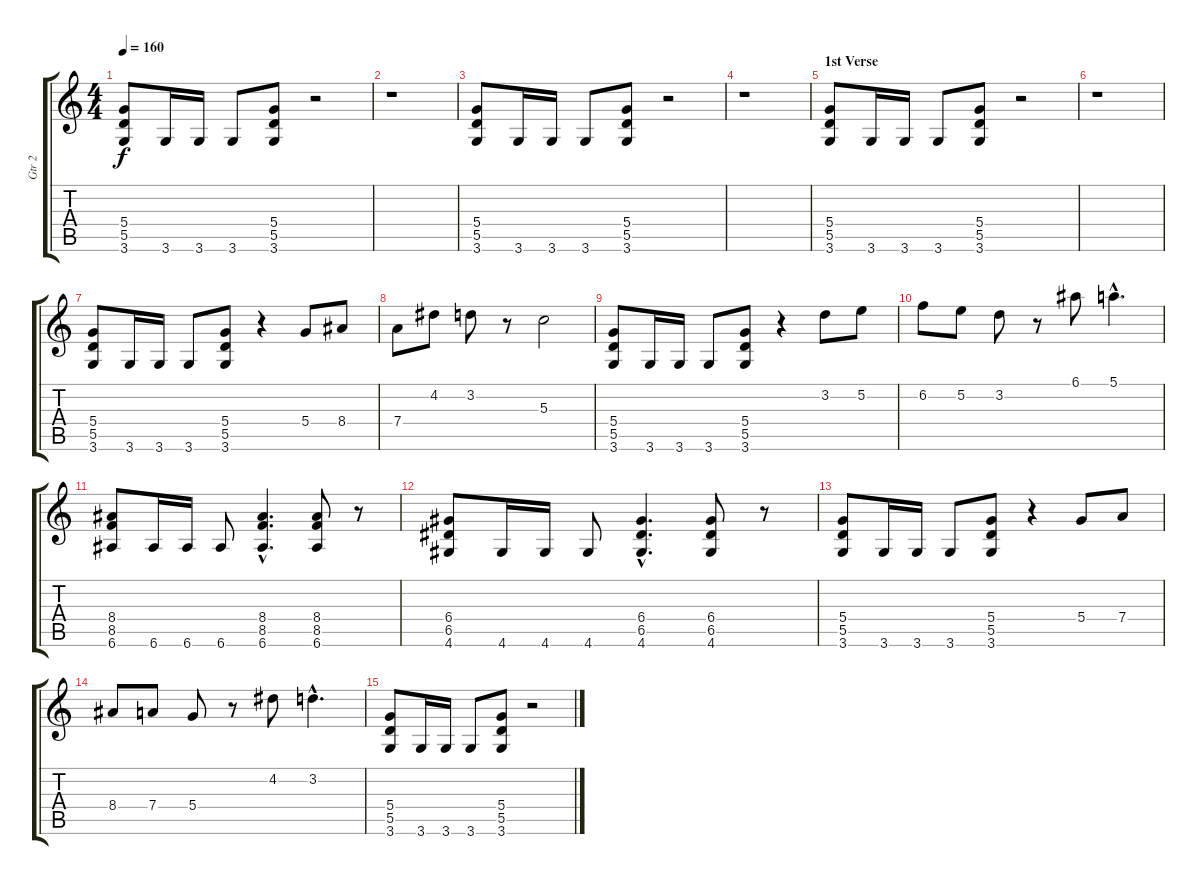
\track ("Gtr 2" "Gtr 2") {instrument distortionguitar}
\staff {score tabs}
\tuning (E4 B3 G3 D3 A2 E2) {hide}
\ts (4 4)
\tempo 160
\clef g2
\ks c
(5.4 5.5 3.6).8{dy f} 3.6.16 3.6.16 3.6.8 (5.4 5.5 3.6).8 r.2 |
r.1 |
(5.4 5.5 3.6).8 3.6.16 3.6.16 3.6.8 (5.4 5.5 3.6).8 r.2 |
r.1 |
\section ("" "1st Verse")
(5.4 5.5 3.6).8 3.6.16 3.6.16 3.6.8 (5.4 5.5 3.6).8 r.2 |
r.1 |
(5.4 5.5 3.6).8 3.6.16 3.6.16 3.6.8 (5.4 5.5 3.6).8 r.4 5.4.8 8.4.8 |
7.4.8 4.2.8 3.2.8 r.8 5.3.2 |
(5.4 5.5 3.6).8 3.6.16 3.6.16 3.6.8 (5.4 5.5 3.6).8 r.4 3.2.8 5.2.8 |
6.2.8 5.2.8 3.2.8 r.8 6.1.8 5.1{hac}.4{d} |
(8.4 8.5 6.6).8 6.6.16 6.6.16 6.6.8 (8.4{hac} 8.5{hac} 6.6{hac}).4{d} (8.4 8.5 6.6).8 r.8 |
(6.4 6.5 4.6).8 4.6.16 4.6.16 4.6.8 (6.4{hac} 6.5{hac} 4.6{hac}).4{d} (6.4 6.5 4.6).8 r.8 |
(5.4 5.5 3.6).8 3.6.16 3.6.16 3.6.8 (5.4 5.5 3.6).8 r.4 5.4.8 7.4.8 |
8.4.8 7.4.8 5.4.8 r.8 4.2.8 3.2{hac}.4{d} |
(5.4 5.5 3.6).8 3.6.16 3.6.16 3.6.8 (5.4 5.5 3.6).8 r.2
